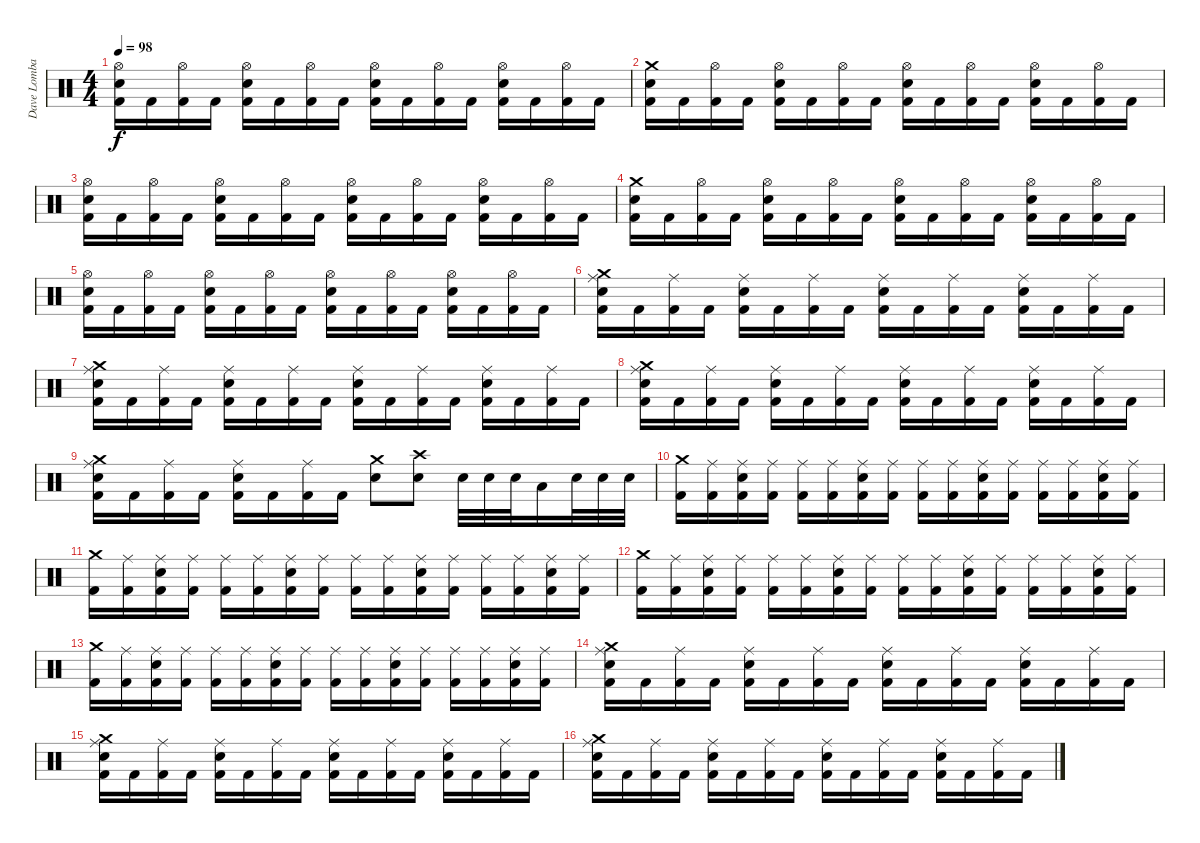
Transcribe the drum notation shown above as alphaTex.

\track ("Dave Lombardo" "Dave Lomba") {instrument percussion}
\staff {score}
\articulation defaults
\ts (4 4)
\tempo 98
\clef neutral
\ks c
("Electric Snare (hit)" "Hi-Hat (open)" "Kick (hit) 2").16{dy f} "Kick (hit) 2".16 ("Hi-Hat (open)" "Kick (hit) 2").16 "Kick (hit) 2".16 ("Electric Snare (hit)" "Hi-Hat (open)" "Kick (hit) 2").16 "Kick (hit) 2".16 ("Hi-Hat (open)" "Kick (hit) 2").16 "Kick (hit) 2".16 ("Electric Snare (hit)" "Hi-Hat (open)" "Kick (hit) 2").16 "Kick (hit) 2".16 ("Hi-Hat (open)" "Kick (hit) 2").16 "Kick (hit) 2".16 ("Electric Snare (hit)" "Hi-Hat (open)" "Kick (hit) 2").16 "Kick (hit) 2".16 ("Hi-Hat (open)" "Kick (hit) 2").16 "Kick (hit) 2".16 |
("Electric Snare (hit)" "Crash medium (hit)" "Kick (hit) 2").16 "Kick (hit) 2".16 ("Hi-Hat (open)" "Kick (hit) 2").16 "Kick (hit) 2".16 ("Electric Snare (hit)" "Hi-Hat (open)" "Kick (hit) 2").16 "Kick (hit) 2".16 ("Hi-Hat (open)" "Kick (hit) 2").16 "Kick (hit) 2".16 ("Electric Snare (hit)" "Hi-Hat (open)" "Kick (hit) 2").16 "Kick (hit) 2".16 ("Hi-Hat (open)" "Kick (hit) 2").16 "Kick (hit) 2".16 ("Electric Snare (hit)" "Hi-Hat (open)" "Kick (hit) 2").16 "Kick (hit) 2".16 ("Hi-Hat (open)" "Kick (hit) 2").16 "Kick (hit) 2".16 |
("Electric Snare (hit)" "Hi-Hat (open)" "Kick (hit) 2").16 "Kick (hit) 2".16 ("Hi-Hat (open)" "Kick (hit) 2").16 "Kick (hit) 2".16 ("Electric Snare (hit)" "Hi-Hat (open)" "Kick (hit) 2").16 "Kick (hit) 2".16 ("Hi-Hat (open)" "Kick (hit) 2").16 "Kick (hit) 2".16 ("Electric Snare (hit)" "Hi-Hat (open)" "Kick (hit) 2").16 "Kick (hit) 2".16 ("Hi-Hat (open)" "Kick (hit) 2").16 "Kick (hit) 2".16 ("Electric Snare (hit)" "Hi-Hat (open)" "Kick (hit) 2").16 "Kick (hit) 2".16 ("Hi-Hat (open)" "Kick (hit) 2").16 "Kick (hit) 2".16 |
("Electric Snare (hit)" "Crash medium (hit)" "Kick (hit) 2").16 "Kick (hit) 2".16 ("Hi-Hat (open)" "Kick (hit) 2").16 "Kick (hit) 2".16 ("Electric Snare (hit)" "Hi-Hat (open)" "Kick (hit) 2").16 "Kick (hit) 2".16 ("Hi-Hat (open)" "Kick (hit) 2").16 "Kick (hit) 2".16 ("Electric Snare (hit)" "Hi-Hat (open)" "Kick (hit) 2").16 "Kick (hit) 2".16 ("Hi-Hat (open)" "Kick (hit) 2").16 "Kick (hit) 2".16 ("Electric Snare (hit)" "Hi-Hat (open)" "Kick (hit) 2").16 "Kick (hit) 2".16 ("Hi-Hat (open)" "Kick (hit) 2").16 "Kick (hit) 2".16 |
("Electric Snare (hit)" "Hi-Hat (open)" "Kick (hit) 2").16 "Kick (hit) 2".16 ("Hi-Hat (open)" "Kick (hit) 2").16 "Kick (hit) 2".16 ("Electric Snare (hit)" "Hi-Hat (open)" "Kick (hit) 2").16 "Kick (hit) 2".16 ("Hi-Hat (open)" "Kick (hit) 2").16 "Kick (hit) 2".16 ("Electric Snare (hit)" "Hi-Hat (open)" "Kick (hit) 2").16 "Kick (hit) 2".16 ("Hi-Hat (open)" "Kick (hit) 2").16 "Kick (hit) 2".16 ("Electric Snare (hit)" "Hi-Hat (open)" "Kick (hit) 2").16 "Kick (hit) 2".16 ("Hi-Hat (open)" "Kick (hit) 2").16 "Kick (hit) 2".16 |
("Crash medium (hit)" "Electric Snare (hit)" "Ride (middle)" "Kick (hit) 2").16 "Kick (hit) 2".16 ("Ride (middle)" "Kick (hit) 2").16 "Kick (hit) 2".16 ("Electric Snare (hit)" "Ride (middle)" "Kick (hit) 2").16 "Kick (hit) 2".16 ("Ride (middle)" "Kick (hit) 2").16 "Kick (hit) 2".16 ("Electric Snare (hit)" "Ride (middle)" "Kick (hit) 2").16 "Kick (hit) 2".16 ("Ride (middle)" "Kick (hit) 2").16 "Kick (hit) 2".16 ("Electric Snare (hit)" "Ride (middle)" "Kick (hit) 2").16 "Kick (hit) 2".16 ("Ride (middle)" "Kick (hit) 2").16 "Kick (hit) 2".16 |
("Crash medium (hit)" "Electric Snare (hit)" "Ride (middle)" "Kick (hit) 2").16 "Kick (hit) 2".16 ("Ride (middle)" "Kick (hit) 2").16 "Kick (hit) 2".16 ("Electric Snare (hit)" "Ride (middle)" "Kick (hit) 2").16 "Kick (hit) 2".16 ("Ride (middle)" "Kick (hit) 2").16 "Kick (hit) 2".16 ("Electric Snare (hit)" "Ride (middle)" "Kick (hit) 2").16 "Kick (hit) 2".16 ("Ride (middle)" "Kick (hit) 2").16 "Kick (hit) 2".16 ("Electric Snare (hit)" "Ride (middle)" "Kick (hit) 2").16 "Kick (hit) 2".16 ("Ride (middle)" "Kick (hit) 2").16 "Kick (hit) 2".16 |
("Crash medium (hit)" "Electric Snare (hit)" "Ride (middle)" "Kick (hit) 2").16 "Kick (hit) 2".16 ("Ride (middle)" "Kick (hit) 2").16 "Kick (hit) 2".16 ("Electric Snare (hit)" "Ride (middle)" "Kick (hit) 2").16 "Kick (hit) 2".16 ("Ride (middle)" "Kick (hit) 2").16 "Kick (hit) 2".16 ("Electric Snare (hit)" "Ride (middle)" "Kick (hit) 2").16 "Kick (hit) 2".16 ("Ride (middle)" "Kick (hit) 2").16 "Kick (hit) 2".16 ("Electric Snare (hit)" "Ride (middle)" "Kick (hit) 2").16 "Kick (hit) 2".16 ("Ride (middle)" "Kick (hit) 2").16 "Kick (hit) 2".16 |
("Crash medium (hit)" "Electric Snare (hit)" "Ride (middle)" "Kick (hit) 2").16 "Kick (hit) 2".16 ("Ride (middle)" "Kick (hit) 2").16 "Kick (hit) 2".16 ("Electric Snare (hit)" "Ride (middle)" "Kick (hit) 2").16 "Kick (hit) 2".16 ("Ride (middle)" "Kick (hit) 2").16 "Kick (hit) 2".16 ("Electric Snare (hit)" "Crash medium (hit)").8 ("Crash high (hit)" "Electric Snare (hit)").8 "Electric Snare (hit)".32 "Electric Snare (hit)".32 "Electric Snare (hit)".32 "Low Tom (hit)".16 "Electric Snare (hit)".32 "Electric Snare (hit)".32 "Electric Snare (hit)".32 |
("Crash medium (hit)" "Kick (hit) 2").16 ("Ride (middle)" "Kick (hit) 2").16 ("Electric Snare (hit)" "Ride (middle)" "Kick (hit) 2").16 ("Ride (middle)" "Kick (hit) 2").16 ("Ride (middle)" "Kick (hit) 2").16 ("Ride (middle)" "Kick (hit) 2").16 ("Electric Snare (hit)" "Ride (middle)" "Kick (hit) 2").16 ("Ride (middle)" "Kick (hit) 2").16 ("Ride (middle)" "Kick (hit) 2").16 ("Ride (middle)" "Kick (hit) 2").16 ("Electric Snare (hit)" "Ride (middle)" "Kick (hit) 2").16 ("Ride (middle)" "Kick (hit) 2").16 ("Ride (middle)" "Kick (hit) 2").16 ("Ride (middle)" "Kick (hit) 2").16 ("Electric Snare (hit)" "Ride (middle)" "Kick (hit) 2").16 ("Ride (middle)" "Kick (hit) 2").16 |
("Crash medium (hit)" "Kick (hit) 2").16 ("Ride (middle)" "Kick (hit) 2").16 ("Electric Snare (hit)" "Ride (middle)" "Kick (hit) 2").16 ("Ride (middle)" "Kick (hit) 2").16 ("Ride (middle)" "Kick (hit) 2").16 ("Ride (middle)" "Kick (hit) 2").16 ("Electric Snare (hit)" "Ride (middle)" "Kick (hit) 2").16 ("Ride (middle)" "Kick (hit) 2").16 ("Ride (middle)" "Kick (hit) 2").16 ("Ride (middle)" "Kick (hit) 2").16 ("Electric Snare (hit)" "Ride (middle)" "Kick (hit) 2").16 ("Ride (middle)" "Kick (hit) 2").16 ("Ride (middle)" "Kick (hit) 2").16 ("Ride (middle)" "Kick (hit) 2").16 ("Electric Snare (hit)" "Ride (middle)" "Kick (hit) 2").16 ("Ride (middle)" "Kick (hit) 2").16 |
("Crash medium (hit)" "Kick (hit) 2").16 ("Ride (middle)" "Kick (hit) 2").16 ("Electric Snare (hit)" "Ride (middle)" "Kick (hit) 2").16 ("Ride (middle)" "Kick (hit) 2").16 ("Ride (middle)" "Kick (hit) 2").16 ("Ride (middle)" "Kick (hit) 2").16 ("Electric Snare (hit)" "Ride (middle)" "Kick (hit) 2").16 ("Ride (middle)" "Kick (hit) 2").16 ("Ride (middle)" "Kick (hit) 2").16 ("Ride (middle)" "Kick (hit) 2").16 ("Electric Snare (hit)" "Ride (middle)" "Kick (hit) 2").16 ("Ride (middle)" "Kick (hit) 2").16 ("Ride (middle)" "Kick (hit) 2").16 ("Ride (middle)" "Kick (hit) 2").16 ("Electric Snare (hit)" "Ride (middle)" "Kick (hit) 2").16 ("Ride (middle)" "Kick (hit) 2").16 |
("Crash medium (hit)" "Kick (hit) 2").16 ("Ride (middle)" "Kick (hit) 2").16 ("Electric Snare (hit)" "Ride (middle)" "Kick (hit) 2").16 ("Ride (middle)" "Kick (hit) 2").16 ("Ride (middle)" "Kick (hit) 2").16 ("Ride (middle)" "Kick (hit) 2").16 ("Electric Snare (hit)" "Ride (middle)" "Kick (hit) 2").16 ("Ride (middle)" "Kick (hit) 2").16 ("Ride (middle)" "Kick (hit) 2").16 ("Ride (middle)" "Kick (hit) 2").16 ("Electric Snare (hit)" "Ride (middle)" "Kick (hit) 2").16 ("Ride (middle)" "Kick (hit) 2").16 ("Ride (middle)" "Kick (hit) 2").16 ("Ride (middle)" "Kick (hit) 2").16 ("Electric Snare (hit)" "Ride (middle)" "Kick (hit) 2").16 ("Ride (middle)" "Kick (hit) 2").16 |
("Crash medium (hit)" "Electric Snare (hit)" "Ride (middle)" "Kick (hit) 2").16 "Kick (hit) 2".16 ("Ride (middle)" "Kick (hit) 2").16 "Kick (hit) 2".16 ("Electric Snare (hit)" "Ride (middle)" "Kick (hit) 2").16 "Kick (hit) 2".16 ("Ride (middle)" "Kick (hit) 2").16 "Kick (hit) 2".16 ("Electric Snare (hit)" "Ride (middle)" "Kick (hit) 2").16 "Kick (hit) 2".16 ("Ride (middle)" "Kick (hit) 2").16 "Kick (hit) 2".16 ("Electric Snare (hit)" "Ride (middle)" "Kick (hit) 2").16 "Kick (hit) 2".16 ("Ride (middle)" "Kick (hit) 2").16 "Kick (hit) 2".16 |
("Crash medium (hit)" "Electric Snare (hit)" "Ride (middle)" "Kick (hit) 2").16 "Kick (hit) 2".16 ("Ride (middle)" "Kick (hit) 2").16 "Kick (hit) 2".16 ("Electric Snare (hit)" "Ride (middle)" "Kick (hit) 2").16 "Kick (hit) 2".16 ("Ride (middle)" "Kick (hit) 2").16 "Kick (hit) 2".16 ("Electric Snare (hit)" "Ride (middle)" "Kick (hit) 2").16 "Kick (hit) 2".16 ("Ride (middle)" "Kick (hit) 2").16 "Kick (hit) 2".16 ("Electric Snare (hit)" "Ride (middle)" "Kick (hit) 2").16 "Kick (hit) 2".16 ("Ride (middle)" "Kick (hit) 2").16 "Kick (hit) 2".16 |
("Crash medium (hit)" "Electric Snare (hit)" "Ride (middle)" "Kick (hit) 2").16 "Kick (hit) 2".16 ("Ride (middle)" "Kick (hit) 2").16 "Kick (hit) 2".16 ("Electric Snare (hit)" "Ride (middle)" "Kick (hit) 2").16 "Kick (hit) 2".16 ("Ride (middle)" "Kick (hit) 2").16 "Kick (hit) 2".16 ("Electric Snare (hit)" "Ride (middle)" "Kick (hit) 2").16 "Kick (hit) 2".16 ("Ride (middle)" "Kick (hit) 2").16 "Kick (hit) 2".16 ("Electric Snare (hit)" "Ride (middle)" "Kick (hit) 2").16 "Kick (hit) 2".16 ("Ride (middle)" "Kick (hit) 2").16 "Kick (hit) 2".16
